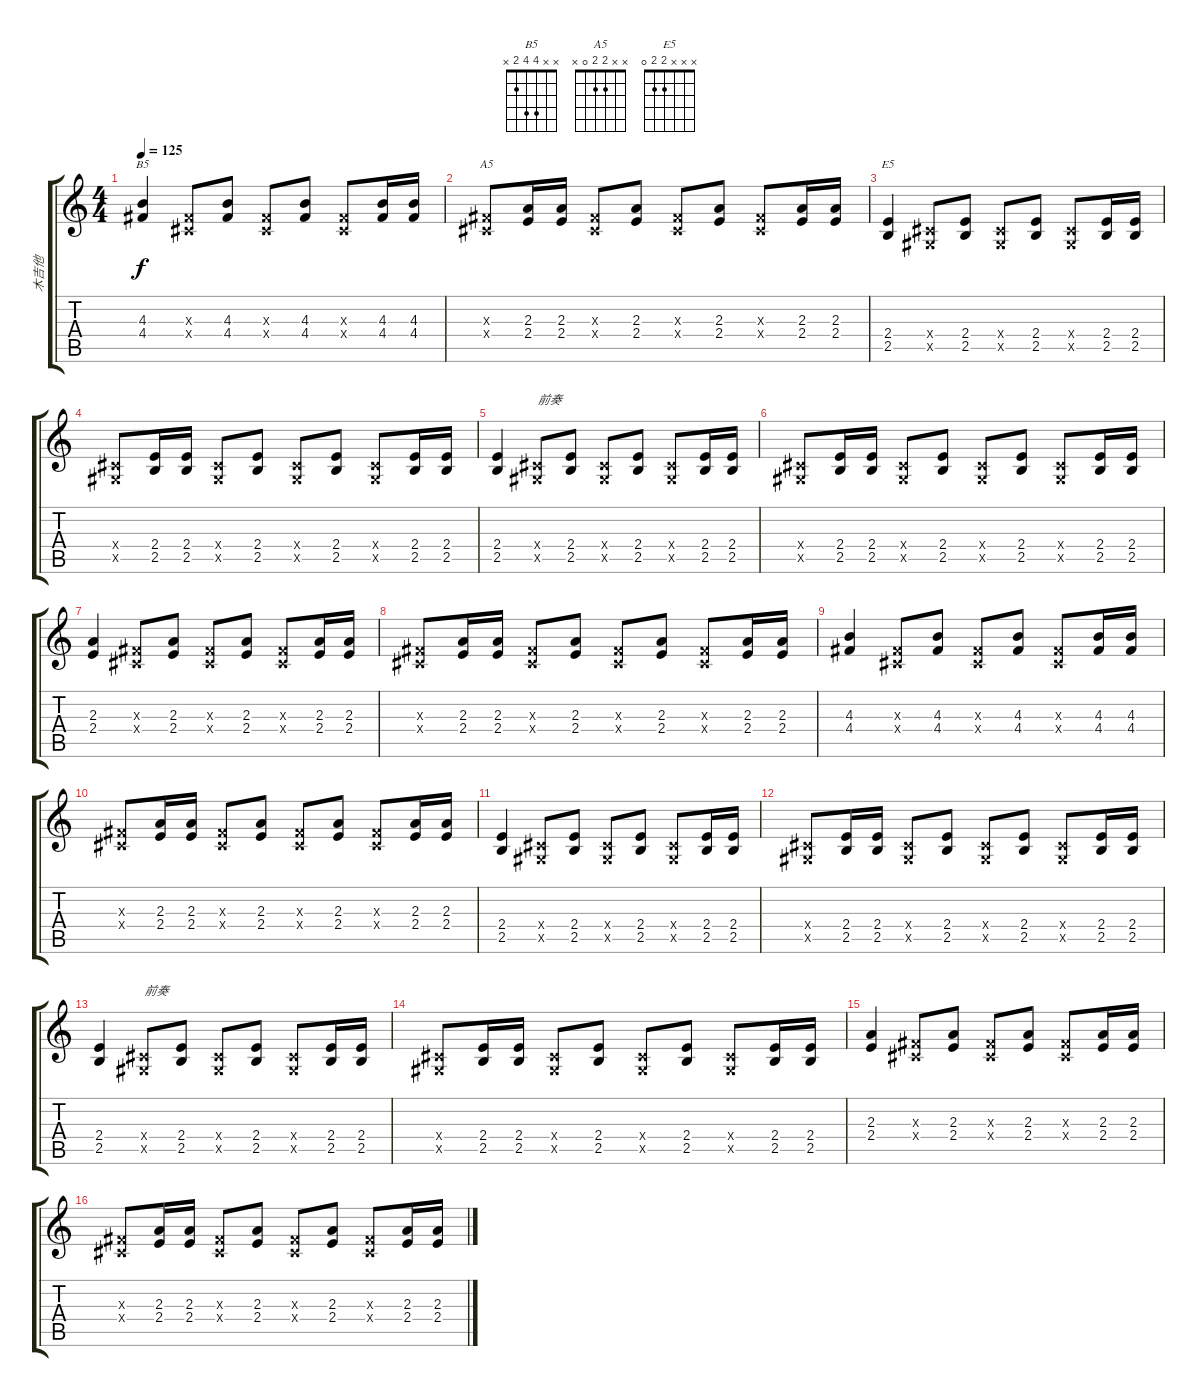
\track ("木吉他" "木吉他") {instrument acousticguitarsteel}
\staff {score tabs}
\tuning (E4 B3 G3 D3 A2 E2) {hide}
\chord ("B5" x x 4 4 2 x)
\chord ("A5" x x 2 2 0 x)
\chord ("E5" x x x 2 2 0)
\ts (4 4)
\tempo 125
\clef g2
\ks c
(4.3 4.4).4{ch "B5" dy f} (-1.3{x} -1.4{x}).8 (4.3 4.4).8 (-1.3{x} -1.4{x}).8 (4.3 4.4).8 (-1.3{x} -1.4{x}).8 (4.3 4.4).16 (4.3 4.4).16 |
(-1.3{x} -1.4{x}).8{ch "A5"} (2.3 2.4).16 (2.3 2.4).16 (-1.3{x} -1.4{x}).8 (2.3 2.4).8 (-1.3{x} -1.4{x}).8 (2.3 2.4).8 (-1.3{x} -1.4{x}).8 (2.3 2.4).16 (2.3 2.4).16 |
(2.4 2.5).4{ch "E5"} (-1.4{x} -1.5{x}).8 (2.4 2.5).8 (-1.4{x} -1.5{x}).8 (2.4 2.5).8 (-1.4{x} -1.5{x}).8 (2.4 2.5).16 (2.4 2.5).16 |
(-1.4{x} -1.5{x}).8 (2.4 2.5).16 (2.4 2.5).16 (-1.4{x} -1.5{x}).8 (2.4 2.5).8 (-1.4{x} -1.5{x}).8 (2.4 2.5).8 (-1.4{x} -1.5{x}).8 (2.4 2.5).16 (2.4 2.5).16 |
(2.4 2.5).4 (-1.4{x} -1.5{x}).8{txt "前奏"} (2.4 2.5).8 (-1.4{x} -1.5{x}).8 (2.4 2.5).8 (-1.4{x} -1.5{x}).8 (2.4 2.5).16 (2.4 2.5).16 |
(-1.4{x} -1.5{x}).8 (2.4 2.5).16 (2.4 2.5).16 (-1.4{x} -1.5{x}).8 (2.4 2.5).8 (-1.4{x} -1.5{x}).8 (2.4 2.5).8 (-1.4{x} -1.5{x}).8 (2.4 2.5).16 (2.4 2.5).16 |
(2.3 2.4).4 (-1.3{x} -1.4{x}).8 (2.3 2.4).8 (-1.3{x} -1.4{x}).8 (2.3 2.4).8 (-1.3{x} -1.4{x}).8 (2.3 2.4).16 (2.3 2.4).16 |
(-1.3{x} -1.4{x}).8 (2.3 2.4).16 (2.3 2.4).16 (-1.3{x} -1.4{x}).8 (2.3 2.4).8 (-1.3{x} -1.4{x}).8 (2.3 2.4).8 (-1.3{x} -1.4{x}).8 (2.3 2.4).16 (2.3 2.4).16 |
(4.3 4.4).4 (-1.3{x} -1.4{x}).8 (4.3 4.4).8 (-1.3{x} -1.4{x}).8 (4.3 4.4).8 (-1.3{x} -1.4{x}).8 (4.3 4.4).16 (4.3 4.4).16 |
(-1.3{x} -1.4{x}).8 (2.3 2.4).16 (2.3 2.4).16 (-1.3{x} -1.4{x}).8 (2.3 2.4).8 (-1.3{x} -1.4{x}).8 (2.3 2.4).8 (-1.3{x} -1.4{x}).8 (2.3 2.4).16 (2.3 2.4).16 |
(2.4 2.5).4 (-1.4{x} -1.5{x}).8 (2.4 2.5).8 (-1.4{x} -1.5{x}).8 (2.4 2.5).8 (-1.4{x} -1.5{x}).8 (2.4 2.5).16 (2.4 2.5).16 |
(-1.4{x} -1.5{x}).8 (2.4 2.5).16 (2.4 2.5).16 (-1.4{x} -1.5{x}).8 (2.4 2.5).8 (-1.4{x} -1.5{x}).8 (2.4 2.5).8 (-1.4{x} -1.5{x}).8 (2.4 2.5).16 (2.4 2.5).16 |
(2.4 2.5).4 (-1.4{x} -1.5{x}).8{txt "前奏"} (2.4 2.5).8 (-1.4{x} -1.5{x}).8 (2.4 2.5).8 (-1.4{x} -1.5{x}).8 (2.4 2.5).16 (2.4 2.5).16 |
(-1.4{x} -1.5{x}).8 (2.4 2.5).16 (2.4 2.5).16 (-1.4{x} -1.5{x}).8 (2.4 2.5).8 (-1.4{x} -1.5{x}).8 (2.4 2.5).8 (-1.4{x} -1.5{x}).8 (2.4 2.5).16 (2.4 2.5).16 |
(2.3 2.4).4 (-1.3{x} -1.4{x}).8 (2.3 2.4).8 (-1.3{x} -1.4{x}).8 (2.3 2.4).8 (-1.3{x} -1.4{x}).8 (2.3 2.4).16 (2.3 2.4).16 |
(-1.3{x} -1.4{x}).8 (2.3 2.4).16 (2.3 2.4).16 (-1.3{x} -1.4{x}).8 (2.3 2.4).8 (-1.3{x} -1.4{x}).8 (2.3 2.4).8 (-1.3{x} -1.4{x}).8 (2.3 2.4).16 (2.3 2.4).16
